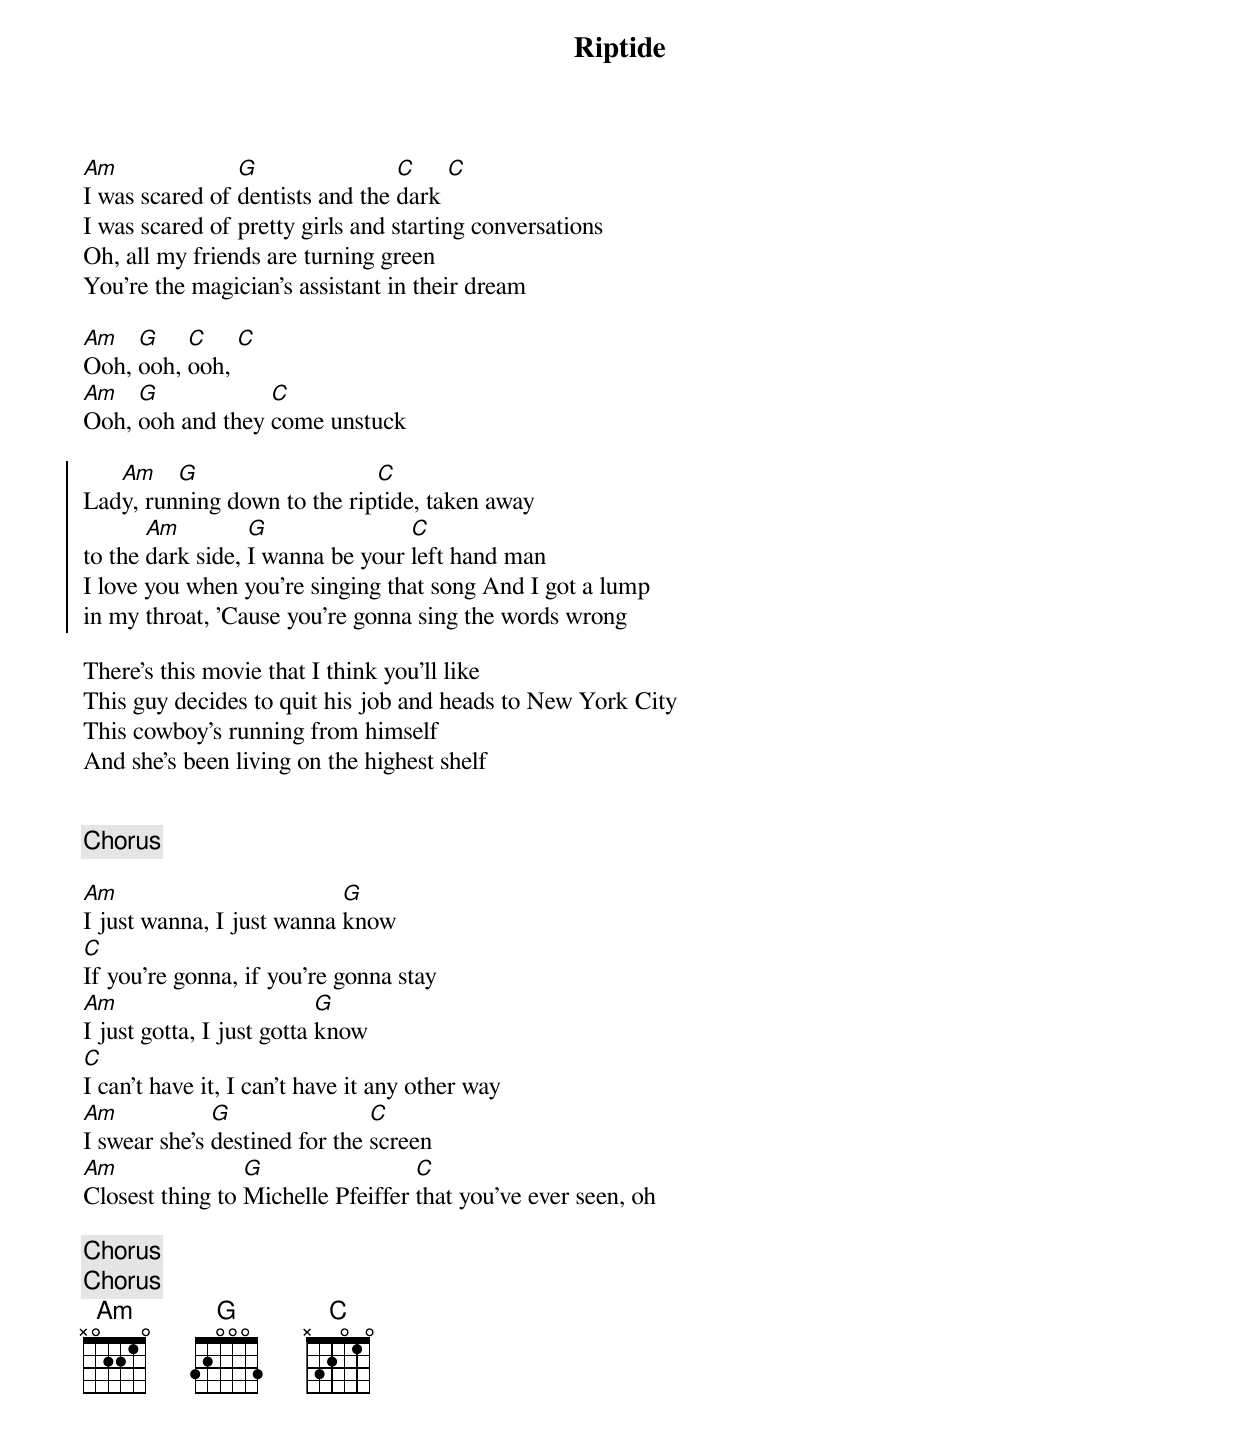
{title: Riptide}
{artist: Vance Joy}
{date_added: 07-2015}
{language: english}
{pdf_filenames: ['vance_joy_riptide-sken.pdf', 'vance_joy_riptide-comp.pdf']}
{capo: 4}
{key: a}
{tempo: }
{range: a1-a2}
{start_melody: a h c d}
{start_of_verse}
[Am]I was scared of [G]dentists and the [C]dark [C]
I was scared of pretty girls and starting conversations
Oh, all my friends are turning green
You're the magician's assistant in their dream
{end_of_verse}

{start_of_bridge}
[Am]Ooh, [G]ooh, [C]ooh, [C]
[Am]Ooh, [G]ooh and they [C]come unstuck
{end_of_bridge}

{start_of_chorus}
Lad[Am]y, run[G]ning down to the rip[C]tide, taken away
to the [Am]dark side, [G]I wanna be your [C]left hand man
I love you when you're singing that song And I got a lump
in my throat, 'Cause you're gonna sing the words wrong
{end_of_chorus}

{start_of_verse}
There's this movie that I think you'll like
This guy decides to quit his job and heads to New York City
This cowboy's running from himself
And she's been living on the highest shelf
{end_of_verse}

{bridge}

{chorus}

{start_of_bridge}
[Am]I just wanna, I just wanna [G]know
[C]If you're gonna, if you're gonna stay
[Am]I just gotta, I just gotta [G]know
[C]I can't have it, I can't have it any other way
[Am]I swear she's [G]destined for the [C]screen
[Am]Closest thing to [G]Michelle Pfeiffer [C]that you've ever seen, oh
{end_of_bridge}

{chorus}
{chorus}
